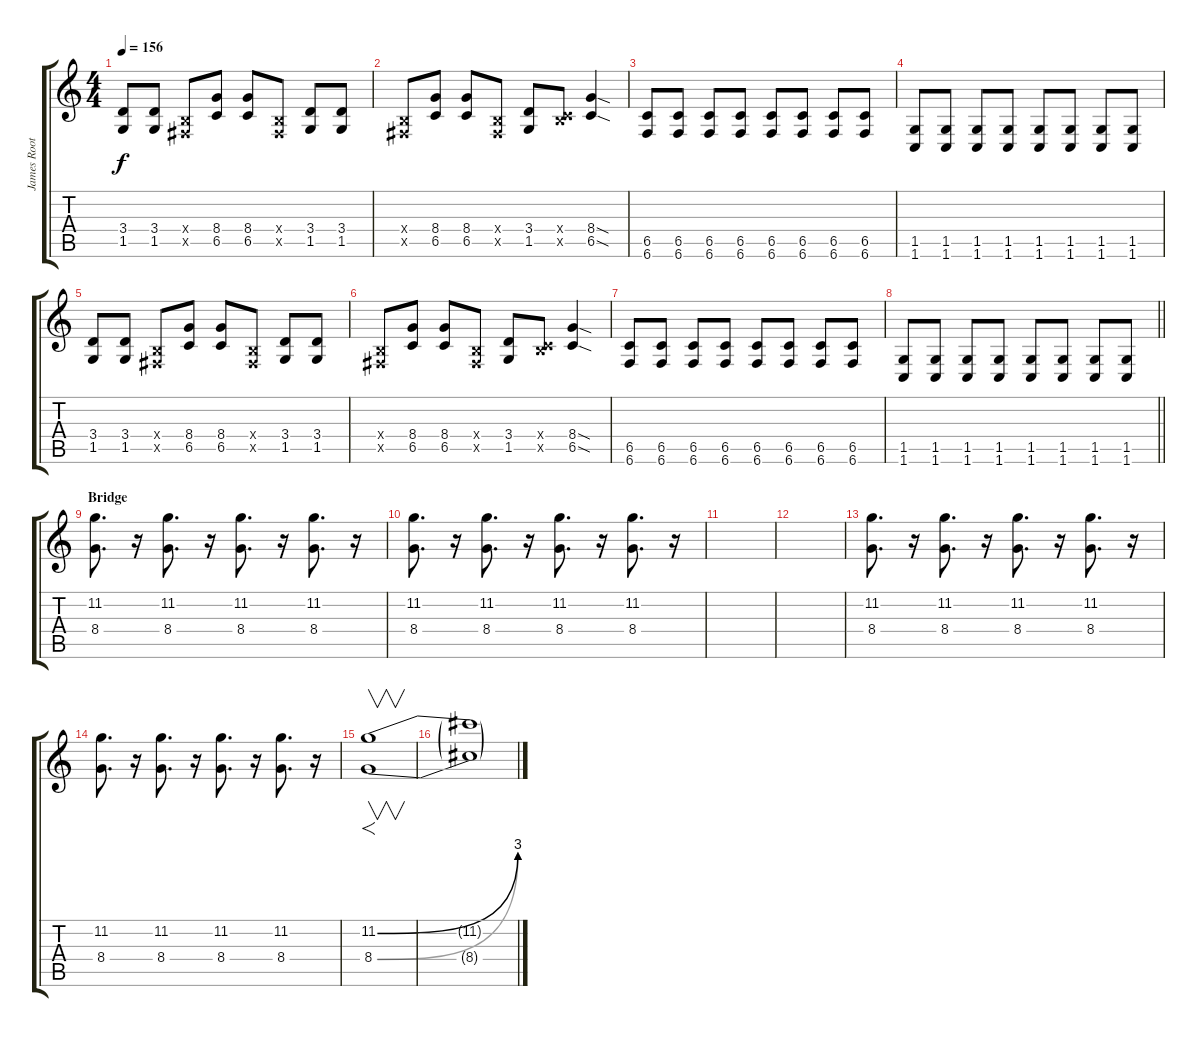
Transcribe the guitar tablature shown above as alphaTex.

\track ("James Root" "James Root") {instrument distortionguitar}
\staff {score tabs}
\tuning (Db4 Ab3 E3 B2 Gb2 B1) {hide}
\ts (4 4)
\tempo 156
\clef g2
\ks c
(3.4 1.5).8{dy f} (3.4 1.5).8 (0.4{x} 0.5{x}).8 (8.4 6.5).8 (8.4 6.5).8 (0.4{x} 0.5{x}).8 (3.4 1.5).8 (3.4 1.5).8 |
(0.4{x} 0.5{x}).8 (8.4 6.5).8 (8.4 6.5).8 (0.4{x} 0.5{x}).8 (3.4 1.5).8 (0.4{x} 6.5{x}).8 (8.4{sod} 6.5{sod}).4 |
(6.5 6.6).8 (6.5 6.6).8 (6.5 6.6).8 (6.5 6.6).8 (6.5 6.6).8 (6.5 6.6).8 (6.5 6.6).8 (6.5 6.6).8 |
(1.5 1.6).8 (1.5 1.6).8 (1.5 1.6).8 (1.5 1.6).8 (1.5 1.6).8 (1.5 1.6).8 (1.5 1.6).8 (1.5 1.6).8 |
(3.4 1.5).8 (3.4 1.5).8 (0.4{x} 0.5{x}).8 (8.4 6.5).8 (8.4 6.5).8 (0.4{x} 0.5{x}).8 (3.4 1.5).8 (3.4 1.5).8 |
(0.4{x} 0.5{x}).8 (8.4 6.5).8 (8.4 6.5).8 (0.4{x} 0.5{x}).8 (3.4 1.5).8 (0.4{x} 6.5{x}).8 (8.4{sod} 6.5{sod}).4 |
(6.5 6.6).8 (6.5 6.6).8 (6.5 6.6).8 (6.5 6.6).8 (6.5 6.6).8 (6.5 6.6).8 (6.5 6.6).8 (6.5 6.6).8 |
\barLineRight lightlight
(1.5 1.6).8 (1.5 1.6).8 (1.5 1.6).8 (1.5 1.6).8 (1.5 1.6).8 (1.5 1.6).8 (1.5 1.6).8 (1.5 1.6).8 |
\section ("" "Bridge")
(11.2 8.4).8{d volume 0} r.16 (11.2 8.4).8{d} r.16 (11.2 8.4).8{d} r.16 (11.2 8.4).8{d} r.16 |
(11.2 8.4).8{d} r.16 (11.2 8.4).8{d} r.16 (11.2 8.4).8{d} r.16 (11.2 8.4).8{d} r.16 |
|
|
(11.2 8.4).8{d volume 0} r.16 (11.2 8.4).8{d} r.16 (11.2 8.4).8{d} r.16 (11.2 8.4).8{d} r.16 |
(11.2 8.4).8{d} r.16 (11.2 8.4).8{d} r.16 (11.2 8.4).8{d} r.16 (11.2 8.4).8{d} r.16 |
(11.2{be (bend 0 0 60 12)} 8.4{be (bend 0 0 60 12)}).1{f v volume 16} |
(11.2{t} 8.4{t}).1
